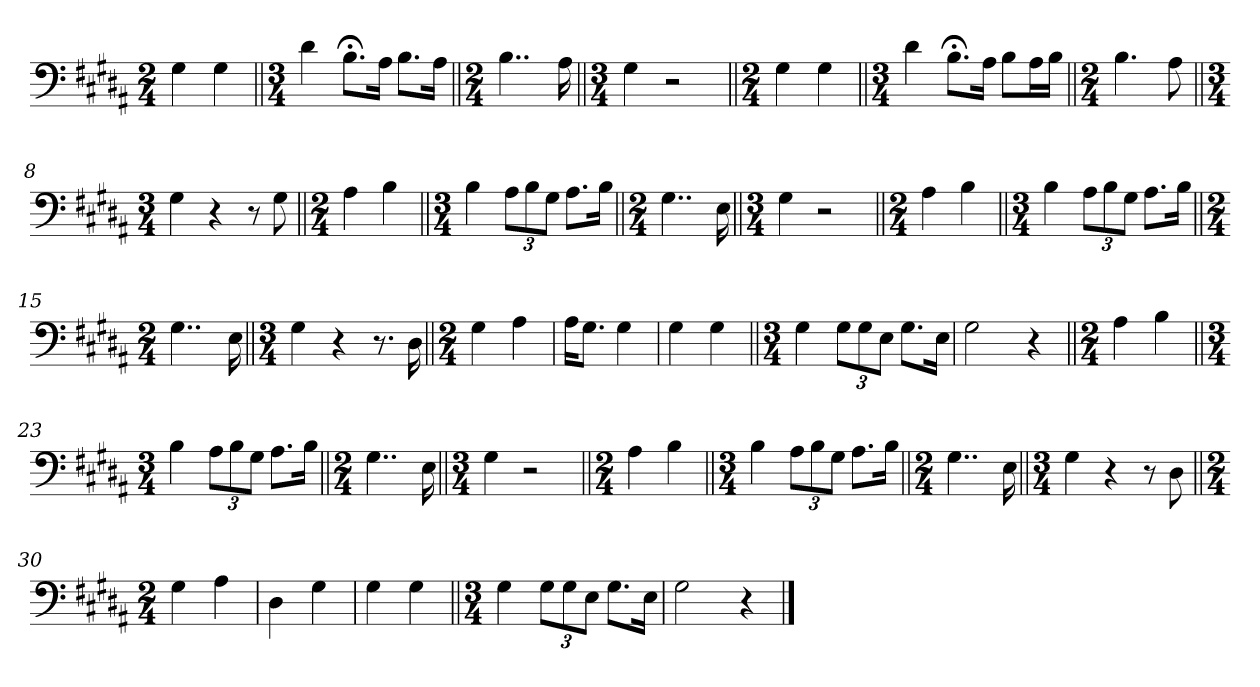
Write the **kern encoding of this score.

**kern
*part1
*staff1
*clefF4
*k[f#c#g#d#a#]
*M2/4
=1
4G#\
4G#\
=2||
*M3/4
4d#\
8.B;<\L
16A#\Jk
8.B\L
16A#\Jk
=3||
*M2/4
4..B\
16A#\
=4||
*M3/4
4G#\
2r
=5||
*M2/4
4G#\
4G#\
=6||
*M3/4
4d#\
8.B;<\L
16A#\Jk
8B\L
16A#\L
16B\JJ
=7||
*M2/4
4.B\
8A#\
=8||
*M3/4
4G#\
4r
8r
8G#\
=9||
*M2/4
4A#\
4B\
=10||
*M3/4
4B\
12A#\L
12B\
12G#\J
8.A#\L
16B\Jk
=11||
*M2/4
4..G#\
16E\
=12||
*M3/4
4G#\
2r
=13||
*M2/4
4A#\
4B\
=14||
*M3/4
4B\
12A#\L
12B\
12G#\J
8.A#\L
16B\Jk
=15||
*M2/4
4..G#\
16E\
=16||
*M3/4
4G#\
4r
8.r
16D#\
=17||
*M2/4
4G#\
4A#\
=18
16A#\KL
8.G#\J
4G#\
=19
4G#\
4G#\
=20||
*M3/4
4G#\
12G#\L
12G#\
12E\J
8.G#\L
16E\Jk
=21
2G#\
4r
=22||
*M2/4
4A#\
4B\
=23||
*M3/4
4B\
12A#\L
12B\
12G#\J
8.A#\L
16B\Jk
=24||
*M2/4
4..G#\
16E\
=25||
*M3/4
4G#\
2r
=26||
*M2/4
4A#\
4B\
=27||
*M3/4
4B\
12A#\L
12B\
12G#\J
8.A#\L
16B\Jk
=28||
*M2/4
4..G#\
16E\
=29||
*M3/4
4G#\
4r
8r
8D#\
=30||
*M2/4
4G#\
4A#\
=31
4D#\
4G#\
=32
4G#\
4G#\
=33||
*M3/4
4G#\
12G#\L
12G#\
12E\J
8.G#\L
16E\Jk
=34
2G#\
4r
==
*-
